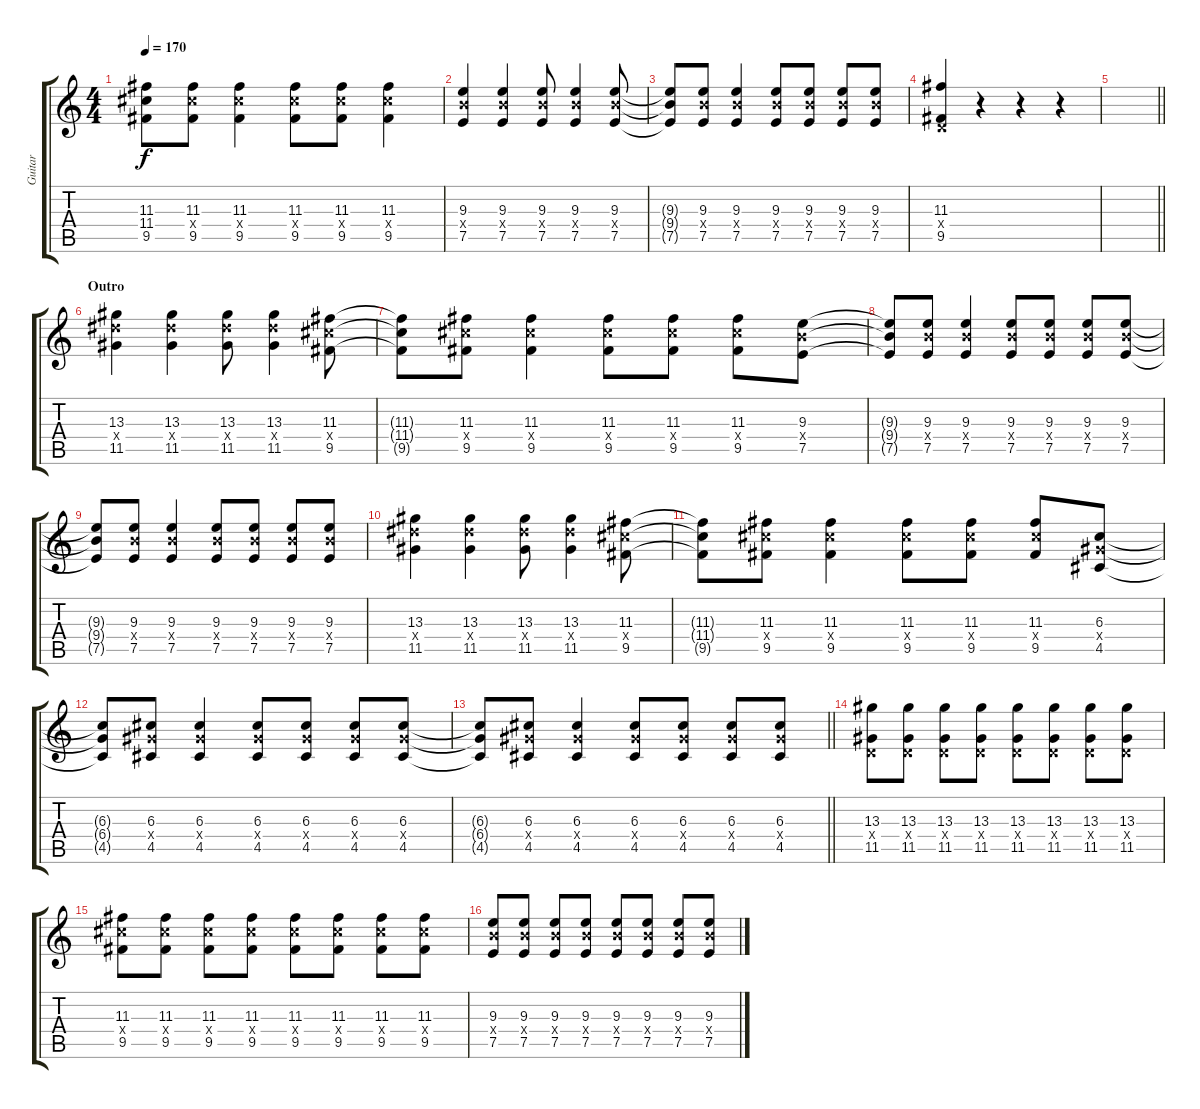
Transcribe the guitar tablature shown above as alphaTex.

\track ("Guitar" "Guitar") {instrument distortionguitar}
\staff {score tabs}
\tuning (E4 B3 G3 D3 A2 E2) {hide}
\ts (4 4)
\tempo 170
\clef g2
\ks c
(11.3{t} 11.4{t} 9.5{t}).8{dy f} (11.3 11.4{x} 9.5).8 (11.3 11.4{x} 9.5).4 (11.3 11.4{x} 9.5).8 (11.3 11.4{x} 9.5).8 (11.3 11.4{x} 9.5).4 |
(9.3 9.4{x} 7.5).4 (9.3 9.4{x} 7.5).4 (9.3 9.4{x} 7.5).8 (9.3 9.4{x} 7.5).4 (9.3 9.4{x} 7.5).8 |
(9.3{t} 9.4{t} 7.5{t}).8 (9.3 9.4{x} 7.5).8 (9.3 9.4{x} 7.5).4 (9.3 9.4{x} 7.5).8 (9.3 9.4{x} 7.5).8 (9.3 9.4{x} 7.5).8 (9.3 9.4{x} 7.5).8 |
(11.3 0.4{x} 9.5).4 r.4 r.4 r.4 |
\barLineRight lightlight
|
\section ("" "Outro")
(13.3 13.4{x} 11.5).4 (13.3 13.4{x} 11.5).4 (13.3 13.4{x} 11.5).8 (13.3 13.4{x} 11.5).4 (11.3 11.4{x} 9.5).8 |
(11.3{t} 11.4{t} 9.5{t}).8 (11.3 11.4{x} 9.5).8 (11.3 11.4{x} 9.5).4 (11.3 11.4{x} 9.5).8 (11.3 11.4{x} 9.5).8 (11.3 11.4{x} 9.5).8 (9.3 9.4{x} 7.5).8 |
(9.3{t} 9.4{t} 7.5{t}).8 (9.3 9.4{x} 7.5).8 (9.3 9.4{x} 7.5).4 (9.3 9.4{x} 7.5).8 (9.3 9.4{x} 7.5).8 (9.3 9.4{x} 7.5).8 (9.3 9.4{x} 7.5).8 |
(9.3{t} 9.4{t} 7.5{t}).8 (9.3 9.4{x} 7.5).8 (9.3 9.4{x} 7.5).4 (9.3 9.4{x} 7.5).8 (9.3 9.4{x} 7.5).8 (9.3 9.4{x} 7.5).8 (9.3 9.4{x} 7.5).8 |
(13.3 13.4{x} 11.5).4 (13.3 13.4{x} 11.5).4 (13.3 13.4{x} 11.5).8 (13.3 13.4{x} 11.5).4 (11.3 11.4{x} 9.5).8 |
(11.3{t} 11.4{t} 9.5{t}).8 (11.3 11.4{x} 9.5).8 (11.3 11.4{x} 9.5).4 (11.3 11.4{x} 9.5).8 (11.3 11.4{x} 9.5).8 (11.3 11.4{x} 9.5).8 (6.3 6.4{x} 4.5).8 |
(6.3{t} 6.4{t} 4.5{t}).8 (6.3 6.4{x} 4.5).8 (6.3 6.4{x} 4.5).4 (6.3 6.4{x} 4.5).8 (6.3 6.4{x} 4.5).8 (6.3 6.4{x} 4.5).8 (6.3 6.4{x} 4.5).8 |
\barLineRight lightlight
(6.3{t} 6.4{t} 4.5{t}).8 (6.3 6.4{x} 4.5).8 (6.3 6.4{x} 4.5).4 (6.3 6.4{x} 4.5).8 (6.3 6.4{x} 4.5).8 (6.3 6.4{x} 4.5).8 (6.3 6.4{x} 4.5).8 |
(13.3 0.4{x} 11.5).8 (13.3 0.4{x} 11.5).8 (13.3 0.4{x} 11.5).8 (13.3 0.4{x} 11.5).8 (13.3 0.4{x} 11.5).8 (13.3 0.4{x} 11.5).8 (13.3 0.4{x} 11.5).8 (13.3 0.4{x} 11.5).8 |
(11.3 11.4{x} 9.5).8 (11.3 11.4{x} 9.5).8 (11.3 11.4{x} 9.5).8 (11.3 11.4{x} 9.5).8 (11.3 11.4{x} 9.5).8 (11.3 11.4{x} 9.5).8 (11.3 11.4{x} 9.5).8 (11.3 11.4{x} 9.5).8 |
(9.3 9.4{x} 7.5).8 (9.3 9.4{x} 7.5).8 (9.3 9.4{x} 7.5).8 (9.3 9.4{x} 7.5).8 (9.3 9.4{x} 7.5).8 (9.3 9.4{x} 7.5).8 (9.3 9.4{x} 7.5).8 (9.3 9.4{x} 7.5).8
